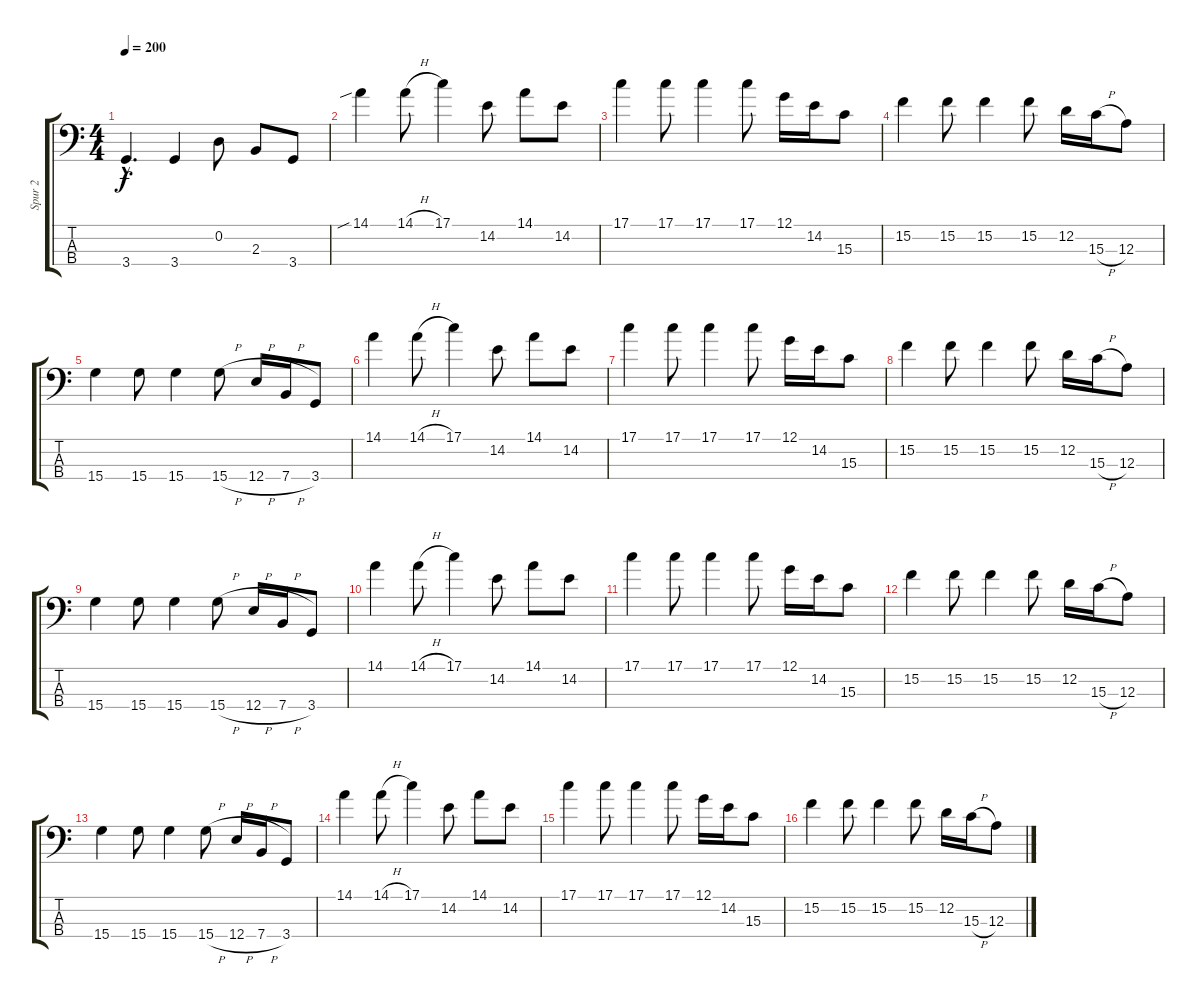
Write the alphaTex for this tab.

\track ("Spur 2" "Spur 2") {instrument electricbasspick}
\staff {score tabs}
\tuning (G2 D2 A1 E1) {hide}
\ts (4 4)
\tempo 200
\clef f4
\ks c
3.4{hac}.4{d dy f} 3.4.4 0.2.8 2.3.8 3.4.8 |
14.1{sib}.4 14.1{h}.8 17.1.4 14.2.8 14.1.8 14.2.8 |
17.1.4 17.1.8 17.1.4 17.1.8 12.1.16 14.2.16 15.3.8 |
15.2.4 15.2.8 15.2.4 15.2.8 12.2.16 15.3{h}.16 12.3.8 |
15.4.4 15.4.8 15.4.4 15.4{h}.8 12.4{h}.16 7.4{h}.16 3.4.8 |
14.1.4 14.1{h}.8 17.1.4 14.2.8 14.1.8 14.2.8 |
17.1.4 17.1.8 17.1.4 17.1.8 12.1.16 14.2.16 15.3.8 |
15.2.4 15.2.8 15.2.4 15.2.8 12.2.16 15.3{h}.16 12.3.8 |
15.4.4 15.4.8 15.4.4 15.4{h}.8 12.4{h}.16 7.4{h}.16 3.4.8 |
14.1.4 14.1{h}.8 17.1.4 14.2.8 14.1.8 14.2.8 |
17.1.4 17.1.8 17.1.4 17.1.8 12.1.16 14.2.16 15.3.8 |
15.2.4 15.2.8 15.2.4 15.2.8 12.2.16 15.3{h}.16 12.3.8 |
15.4.4 15.4.8 15.4.4 15.4{h}.8 12.4{h}.16 7.4{h}.16 3.4.8 |
14.1.4 14.1{h}.8 17.1.4 14.2.8 14.1.8 14.2.8 |
17.1.4 17.1.8 17.1.4 17.1.8 12.1.16 14.2.16 15.3.8 |
15.2.4 15.2.8 15.2.4 15.2.8 12.2.16 15.3{h}.16 12.3.8
